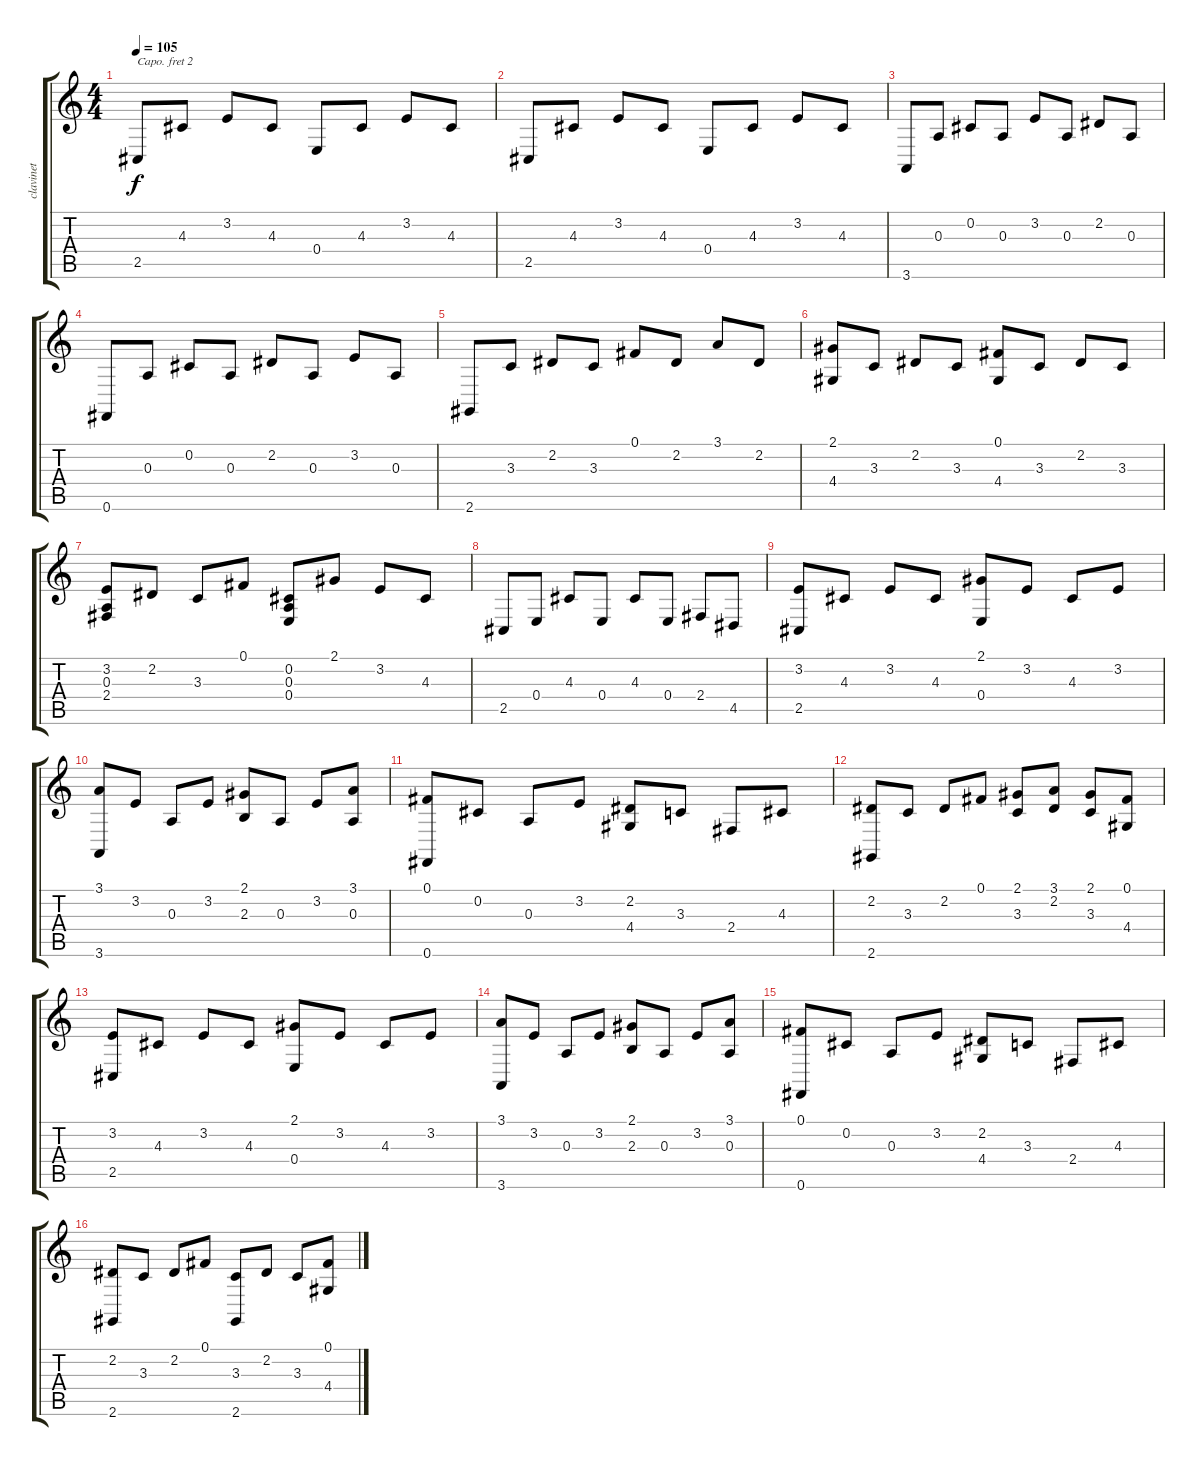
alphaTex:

\track ("clavinet" "clavinet") {instrument clavinet}
\staff {score tabs}
\capo 2
\tuning (E4 B3 G3 D3 A2 E2) {hide}
\ts (4 4)
\tempo 105
\clef g2
\ks c
2.5.8{dy f instrument clavinet} 4.3.8 3.2.8 4.3.8 0.4.8 4.3.8 3.2.8 4.3.8 |
2.5.8 4.3.8 3.2.8 4.3.8 0.4.8 4.3.8 3.2.8 4.3.8 |
3.6.8 0.3.8 0.2.8 0.3.8 3.2.8 0.3.8 2.2.8 0.3.8 |
0.6.8 0.3.8 0.2.8 0.3.8 2.2.8 0.3.8 3.2.8 0.3.8 |
2.6.8 3.3.8 2.2.8 3.3.8 0.1.8 2.2.8 3.1.8 2.2.8 |
(2.1 4.4).8 3.3.8 2.2.8 3.3.8 (0.1 4.4).8 3.3.8 2.2.8 3.3.8 |
(3.2 0.3 2.4).8 2.2.8 3.3.8 0.1.8 (0.2 0.3 0.4).8 2.1.8 3.2.8 4.3.8 |
2.5.8 0.4.8 4.3.8 0.4.8 4.3.8 0.4.8 2.4.8 4.5.8 |
(3.2 2.5).8 4.3.8 3.2.8 4.3.8 (2.1 0.4).8 3.2.8 4.3.8 3.2.8 |
(3.1 3.6).8 3.2.8 0.3.8 3.2.8 (2.1 2.3).8 0.3.8 3.2.8 (3.1 0.3).8 |
(0.1 0.6).8 0.2.8 0.3.8 3.2.8 (2.2 4.4).8 3.3.8 2.4.8 4.3.8 |
(2.2 2.6).8 3.3.8 2.2.8 0.1.8 (2.1 3.3).8 (3.1 2.2).8 (2.1 3.3).8 (0.1 4.4).8 |
(3.2 2.5).8 4.3.8 3.2.8 4.3.8 (2.1 0.4).8 3.2.8 4.3.8 3.2.8 |
(3.1 3.6).8 3.2.8 0.3.8 3.2.8 (2.1 2.3).8 0.3.8 3.2.8 (3.1 0.3).8 |
(0.1 0.6).8 0.2.8 0.3.8 3.2.8 (2.2 4.4).8 3.3.8 2.4.8 4.3.8 |
(2.2 2.6).8 3.3.8 2.2.8 0.1.8 (3.3 2.6).8 2.2.8 3.3.8 (0.1 4.4).8
